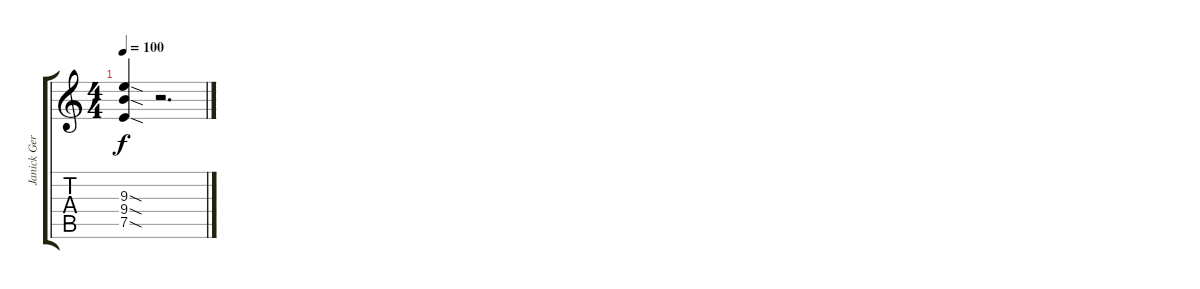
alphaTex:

\track ("Janick Gers" "Janick Ger") {instrument distortionguitar}
\staff {score tabs}
\tuning (E4 B3 G3 D3 A2 E2) {hide}
\ts (4 4)
\tempo 100
\clef g2
\ks c
(9.3{sod} 9.4{sod} 7.5{sod}).4{dy f} r.2{d}
